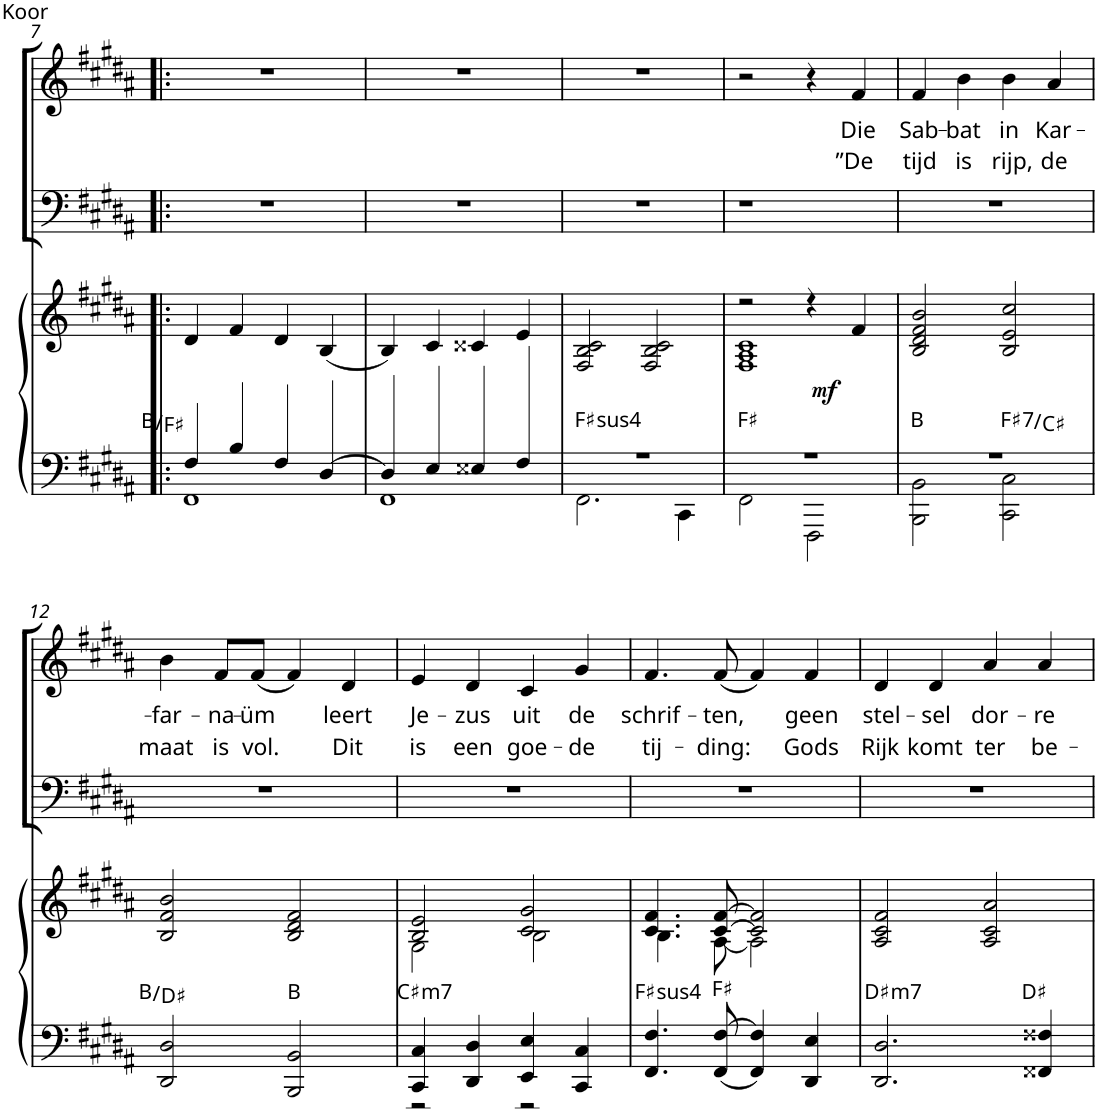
**kern	**kern	**dynam	**harte	**kern	**kern	**text	**text
*part3	*part3	*part3	*part3	*part2	*part1	*part1	*part1
*staff4	*staff3	*staff3/4	*	*staff2	*staff1	*staff1	*staff1
*I"Piano	*	*	*	*I"Mannenstemmen	*I"Vrouwenstemmen	*	*
*I'Pno	*	*	*	*	*	*	*
!!LO:PB:g=z
*clefF4	*clefG2	*	*	*clefF4	*clefG2	*	*
*k[f#c#g#d#a#]	*k[f#c#g#d#a#]	*	*	*k[f#c#g#d#a#]	*k[f#c#g#d#a#]	*	*
*M2/2	*M2/2	*	*	*M2/2	*M2/2	*	*
*met(c|)	*met(c|)	*	*	*met(c|)	*met(c|)	*	*
=7!|:	=7!|:	=7!|:	=7!|:	=7!|:	=7!|:	=7!|:	=7!|:
*^	*	*	*	*	*	*	*
!	!	!	!	!	!	!LO:TX:a:t=Koor	!	!
4F#/	1FF#	4d#/	.	B:maj/5	1r	1r	.	.
4B/	.	4f#/	.	.	.	.	.	.
4F#/	.	4d#/	.	.	.	.	.	.
4D#/	.	(4B/	.	.	.	.	.	.
=8	=8	=8	=8	=8	=8	=8	=8	=8
4D#/	1FF#	4B/)	.	.	1r	1r	.	.
4E/	.	4c#/	.	.	.	.	.	.
4E##X/	.	4c##X/	.	.	.	.	.	.
4F#/	.	4e/	.	.	.	.	.	.
=9	=9	=9	=9	=9	=9	=9	=9	=9
!	!	!	!	!LO:H:kt=4	!	!	!	!
1r	2.FF#\	2F#/ 2B/ 2c#/	.	F#:sus4	1r	1r	.	.
.	.	2F#/ 2B/ 2c#/	.	.	.	.	.	.
.	4CC#\	.	.	.	.	.	.	.
=10	=10	=10	=10	=10	=10	=10	=10	=10
*	*	*^	*	*	*	*	*	*
1r	2FF#\	2r	1F# 1A# 1c#	.	F#:maj	1r	2r	.	.
.	2FFF#\	4r	.	.	.	.	4r	.	.
!	!	!	!	!LO:DY:b	!	!	!	!LO:LY:b	!LO:LY:b
.	.	4f#/	.	mf	.	.	4f#/	Die	”De
*	*	*v	*v	*	*	*	*	*	*
=11	=11	=11	=11	=11	=11	=11	=11	=11
!	!	!	!	!	!	!	!LO:LY:b	!LO:LY:b
1r	2BBB\ 2BB\	2B/ 2d#/ 2f#/ 2b/	.	B:maj	1r	4f#/	Sab-	tijd
!	!	!	!	!	!	!	!LO:LY:b	!LO:LY:b
.	.	.	.	.	.	4b\	-bat	is
!	!	!	!	!LO:H:kt=7	!	!	!LO:LY:b	!LO:LY:b
.	2CC#\ 2C#\	2B/ 2e/ 2cc#/	.	F#:7/5	.	4b\	in	rijp,
!	!	!	!	!	!	!	!LO:LY:b	!LO:LY:b
.	.	.	.	.	.	4a#/	Kar-	de
*v	*v	*	*	*	*	*	*	*
!!LO:LB:g=z
=12	=12	=12	=12	=12	=12	=12	=12
!	!	!	!	!	!	!LO:LY:b	!LO:LY:b
2DD#/ 2D#/	2B/ 2f#/ 2b/	.	B:maj/3	1r	4b\	-far-	maat
!	!	!	!	!	!	!LO:LY:b	!LO:LY:b
.	.	.	.	.	8f#/L	-na-	is
!	!	!	!	!	!	!LO:LY:b	!LO:LY:b
.	.	.	.	.	(8f#/J	-üm	vol.
2BBB/ 2BB/	2B/ 2d#/ 2f#/	.	B:maj	.	4f#/)	.	.
!	!	!	!	!	!	!LO:LY:b	!LO:LY:b
.	.	.	.	.	4d#/	leert	Dit
=13	=13	=13	=13	=13	=13	=13	=13
*^	*^	*	*	*	*	*	*
!	!	!	!	!	!LO:H:kt=m7	!	!	!LO:LY:b	!LO:LY:b
4CC#/ 4C#/	2r	2B/ 2e/	2G#\	.	C#:min7	1r	4e/	Je-	is
!	!	!	!	!	!	!	!	!LO:LY:b	!LO:LY:b
4DD#/ 4D#/	.	.	.	.	.	.	4d#/	-zus	een
!	!	!	!	!	!	!	!	!LO:LY:b	!LO:LY:b
4EE/ 4E/	2r	2c#/ 2g#/	2B\	.	.	.	4c#/	uit	goe-
!	!	!	!	!	!	!	!	!LO:LY:b	!LO:LY:b
4CC#/ 4C#/	.	.	.	.	.	.	4g#/	de	-de
*v	*v	*	*	*	*	*	*	*	*
=14	=14	=14	=14	=14	=14	=14	=14	=14
!	!	!	!	!LO:H:kt=4	!	!	!LO:LY:b	!LO:LY:b
4.FF#/ 4.F#/	(4.c#/ 4.f#/	4.B\	.	F#:sus4	1r	4.f#/	schrif-	tij-
!	!	!	!	!	!	!	!LO:LY:b	!LO:LY:b
8FF#/ 8F#/	(8c#/ 8f#/)	(8A#\	.	F#:maj	.	(8f#/	-ten,	-ding:
4FF#/ 4F#/	2c#/ 2f#/)	2A#\)	.	.	.	4f#/)	.	.
!	!	!	!	!	!	!	!LO:LY:b	!LO:LY:b
4DD#/ 4E/	.	.	.	.	.	4f#/	geen	Gods
=15	=15	=15	=15	=15	=15	=15	=15	=15
!	!	!	!	!LO:H:kt=m7	!	!	!LO:LY:b	!LO:LY:b
2.DD#/ 2.D#/	2A#/ 2c#/ 2f#/	2.ryy	.	D#:min7	1r	4d#/	stel-	Rijk
!	!	!	!	!	!	!	!LO:LY:b	!LO:LY:b
.	.	.	.	.	.	4d#/	-sel	komt
!	!	!	!	!	!	!	!LO:LY:b	!LO:LY:b
.	2A#/ 2c#/ 2a#/	.	.	.	.	4a#/	dor-	ter
!	!	!	!	!	!	!	!LO:LY:b	!LO:LY:b
4FF##X/ 4F##X/	.	4ryy	.	D#:maj	.	4a#/	-re	be-
*	*v	*v	*	*	*	*	*	*
=	=	=	=	=	=	=	=
*-	*-	*-	*-	*-	*-	*-	*-
